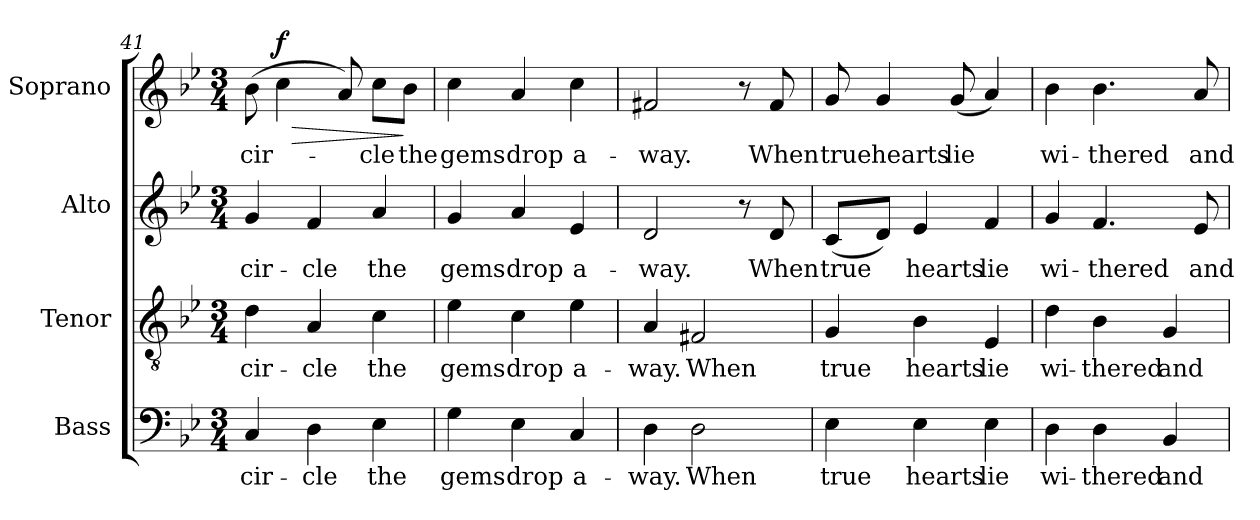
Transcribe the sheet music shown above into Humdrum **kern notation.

**kern	**text	**kern	**text	**kern	**text	**kern	**text	**dynam
*part4	*part4	*part3	*part3	*part2	*part2	*part1	*part1	*part1
*staff4	*staff4	*staff3	*staff3	*staff2	*staff2	*staff1	*staff1	*staff1
*I"Bass	*	*I"Tenor	*	*I"Alto	*	*I"Soprano	*	*
*I'B.	*	*I'T.	*	*I'A.	*	*I'S.	*	*
*clefF4	*	*clefGv2	*	*clefG2	*	*clefG2	*	*
*	*	*ITrd7c12	*	*	*	*	*	*
*k[b-e-]	*	*k[b-e-]	*	*k[b-e-]	*	*k[b-e-]	*	*
*B-:	*	*B-:	*	*B-:	*	*B-:	*	*
*M3/4	*	*M3/4	*	*M3/4	*	*M3/4	*	*
=41	=41	=41	=41	=41	=41	=41	=41	=41
!	!LO:LY:b:color=#000000	!	!	!	!	!	!	!
!	!	!	!LO:LY:b:color=#000000	!	!	!	!	!
!	!	!	!	!	!LO:LY:b:color=#000000	!	!	!
!	!	!	!	!	!	!	!LO:LY:b:color=#000000	!
4Ci/	cir-	4Di\	cir-	4gi/	cir-	(8b-i\	cir-	.
!	!	!	!	!	!	!	!	!LO:HP:b
.	.	.	.	.	.	4cci\	.	> f
!	!LO:LY:b:color=#000000	!	!	!	!	!	!	!
!	!	!	!LO:LY:b:color=#000000	!	!	!	!	!
!	!	!	!	!	!LO:LY:b:color=#000000	!	!	!
4Di\	-cle	4AAi/	-cle	4fi/	-cle	.	.	.
.	.	.	.	.	.	8ai/)	.	.
!	!LO:LY:b:color=#000000	!	!	!	!	!	!	!
!	!	!	!LO:LY:b:color=#000000	!	!	!	!	!
!	!	!	!	!	!LO:LY:b:color=#000000	!	!	!
!	!	!	!	!	!	!	!LO:LY:b:color=#000000	!
4E-i\	the	4Ci\	the	4ai/	the	8cci\L	-cle	.
!	!	!	!	!	!	!	!LO:LY:b:color=#000000	!
.	.	.	.	.	.	8b-i\J	the	]
=42	=42	=42	=42	=42	=42	=42	=42	=42
!	!LO:LY:b:color=#000000	!	!	!	!	!	!	!
!	!	!	!LO:LY:b:color=#000000	!	!	!	!	!
!	!	!	!	!	!LO:LY:b:color=#000000	!	!	!
!	!	!	!	!	!	!	!LO:LY:b:color=#000000	!
4Gi\	gems	4E-i\	gems	4gi/	gems	4cci\	gems	.
!	!LO:LY:b:color=#000000	!	!	!	!	!	!	!
!	!	!	!LO:LY:b:color=#000000	!	!	!	!	!
!	!	!	!	!	!LO:LY:b:color=#000000	!	!	!
!	!	!	!	!	!	!	!LO:LY:b:color=#000000	!
4E-i\	drop	4Ci\	drop	4ai/	drop	4ai/	drop	.
!	!LO:LY:b:color=#000000	!	!	!	!	!	!	!
!	!	!	!LO:LY:b:color=#000000	!	!	!	!	!
!	!	!	!	!	!LO:LY:b:color=#000000	!	!	!
!	!	!	!	!	!	!	!LO:LY:b:color=#000000	!
4Ci/	a-	4E-i\	a-	4e-i/	a-	4cci\	a-	.
!!LO:PB:g=z
=43	=43	=43	=43	=43	=43	=43	=43	=43
!	!LO:LY:b:color=#000000	!	!	!	!	!	!	!
!	!	!	!LO:LY:b:color=#000000	!	!	!	!	!
!	!	!	!	!	!LO:LY:b:color=#000000	!	!	!
!	!	!	!	!	!	!	!LO:LY:b:color=#000000	!
4Di\	-way.	4AAi/	-way.	2di/	-way.	2f#Xi/	-way.	.
!	!LO:LY:b:color=#000000	!	!	!	!	!	!	!
!	!	!	!LO:LY:b:color=#000000	!	!	!	!	!
2Di\	When	2FF#Xi/	When	.	.	.	.	.
.	.	.	.	8r	.	8r	.	.
!	!	!	!	!	!LO:LY:b:color=#000000	!	!	!
!	!	!	!	!	!	!	!LO:LY:b:color=#000000	!
.	.	.	.	8di/	When	8f#i/	When	.
=44	=44	=44	=44	=44	=44	=44	=44	=44
!	!LO:LY:b:color=#000000	!	!	!	!	!	!	!
!	!	!	!LO:LY:b:color=#000000	!	!	!	!	!
!	!	!	!	!	!LO:LY:b:color=#000000	!	!	!
!	!	!	!	!	!	!	!LO:LY:b:color=#000000	!
4E-i\	true	4GGi/	true	(8ci/L	true	8gi/	true	.
!	!	!	!	!	!	!	!LO:LY:b:color=#000000	!
.	.	.	.	8di/J)	.	4gi/	hearts	.
!	!LO:LY:b:color=#000000	!	!	!	!	!	!	!
!	!	!	!LO:LY:b:color=#000000	!	!	!	!	!
!	!	!	!	!	!LO:LY:b:color=#000000	!	!	!
4E-i\	hearts	4BB-i\	hearts	4e-i/	hearts	.	.	.
!	!	!	!	!	!	!	!LO:LY:b:color=#000000	!
.	.	.	.	.	.	(8gi/	lie	.
!	!LO:LY:b:color=#000000	!	!	!	!	!	!	!
!	!	!	!LO:LY:b:color=#000000	!	!	!	!	!
!	!	!	!	!	!LO:LY:b:color=#000000	!	!	!
4E-i\	lie	4EE-i/	lie	4fi/	lie	4ai/)	.	.
=45	=45	=45	=45	=45	=45	=45	=45	=45
!	!LO:LY:b:color=#000000	!	!	!	!	!	!	!
!	!	!	!LO:LY:b:color=#000000	!	!	!	!	!
!	!	!	!	!	!LO:LY:b:color=#000000	!	!	!
!	!	!	!	!	!	!	!LO:LY:b:color=#000000	!
4Di\	wi-	4Di\	wi-	4gi/	wi-	4b-i\	wi-	.
!	!LO:LY:b:color=#000000	!	!	!	!	!	!	!
!	!	!	!LO:LY:b:color=#000000	!	!	!	!	!
!	!	!	!	!	!LO:LY:b:color=#000000	!	!	!
!	!	!	!	!	!	!	!LO:LY:b:color=#000000	!
4Di\	-thered	4BB-i\	-thered	4.fi/	-thered	4.b-i\	-thered	.
!	!LO:LY:b:color=#000000	!	!	!	!	!	!	!
!	!	!	!LO:LY:b:color=#000000	!	!	!	!	!
4BB-i/	and	4GGi/	and	.	.	.	.	.
!	!	!	!	!	!LO:LY:b:color=#000000	!	!	!
!	!	!	!	!	!	!	!LO:LY:b:color=#000000	!
.	.	.	.	8e-i/	and	8ai/	and	.
=	=	=	=	=	=	=	=	=
*-	*-	*-	*-	*-	*-	*-	*-	*-
